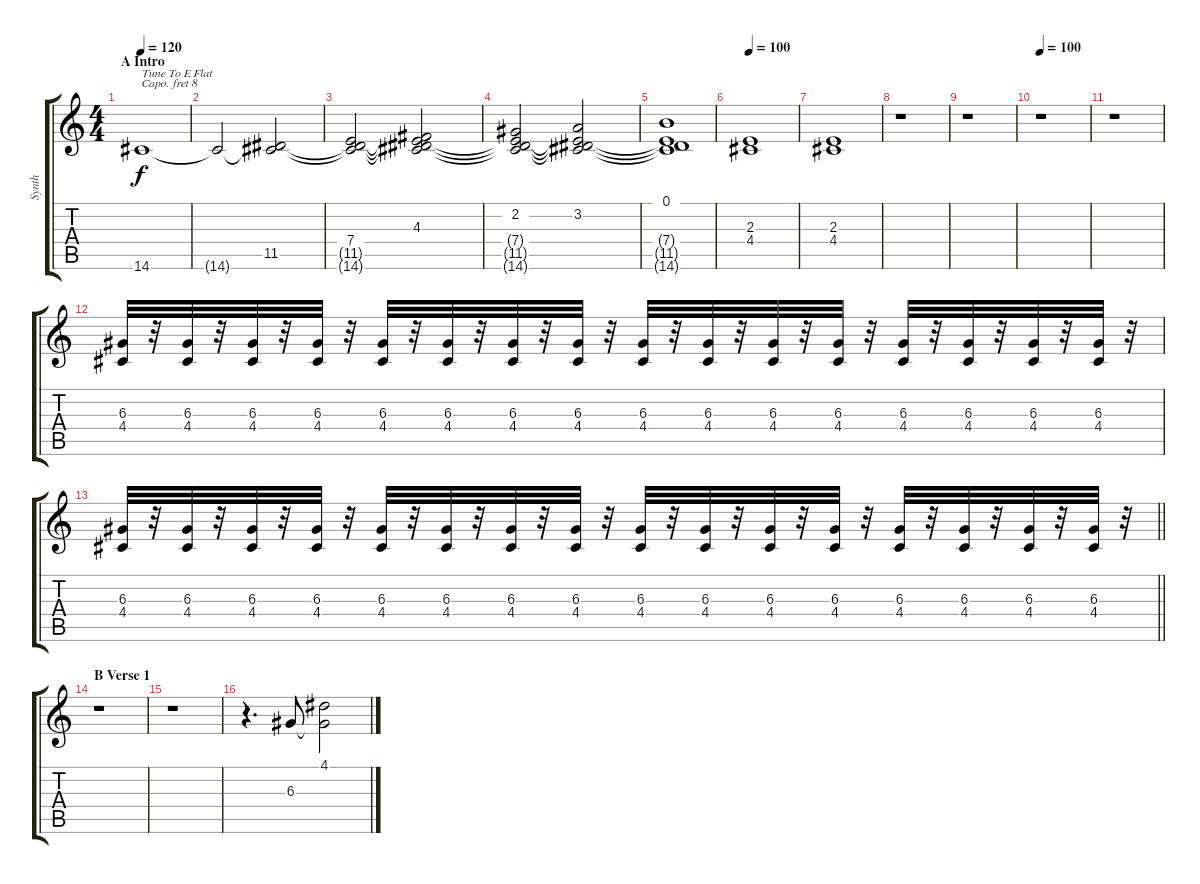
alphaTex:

\track ("Synth" "Synth") {instrument choiraahs}
\staff {score tabs}
\capo 8
\tuning (Eb4 Bb3 Gb3 Db3 Ab2 Eb2) {hide}
\ts (4 4)
\section ("" "A Intro")
\tempo 120
\clef g2
\ks c
14.6.1{txt "Tune To E Flat" dy f instrument choiraahs} |
14.6{t}.2 (11.5 14.6{t}).2 |
(7.4 11.5{t} 14.6{t}).2 (4.3 7.4{t} 11.5{t} 14.6{t}).2 |
(2.2 7.4{t} 11.5{t} 14.6{t}).2 (3.2 7.4{t} 11.5{t} 14.6{t}).2 |
(0.1 7.4{t} 11.5{t} 14.6{t}).1 |
\tempo 100
(2.3 4.4).1 |
(2.3 4.4).1 |
r.1 |
r.1 |
\tempo 100
r.1 |
r.1{volume 11 instrument synthbrass1} |
(6.3 4.4).32{volume 0} r.32{volume 8} (6.3 4.4).32 r.32 (6.3 4.4).32 r.32 (6.3 4.4).32 r.32 (6.3 4.4).32 r.32 (6.3 4.4).32 r.32 (6.3 4.4).32 r.32 (6.3 4.4).32 r.32 (6.3 4.4).32 r.32 (6.3 4.4).32 r.32 (6.3 4.4).32 r.32 (6.3 4.4).32 r.32 (6.3 4.4).32 r.32 (6.3 4.4).32 r.32 (6.3 4.4).32 r.32 (6.3 4.4).32 r.32 |
\barLineRight lightlight
(6.3 4.4).32{volume 2} r.32 (6.3 4.4).32 r.32 (6.3 4.4).32 r.32 (6.3 4.4).32 r.32 (6.3 4.4).32 r.32 (6.3 4.4).32 r.32 (6.3 4.4).32 r.32 (6.3 4.4).32 r.32 (6.3 4.4).32 r.32 (6.3 4.4).32 r.32 (6.3 4.4).32 r.32 (6.3 4.4).32 r.32 (6.3 4.4).32 r.32 (6.3 4.4).32 r.32 (6.3 4.4).32 r.32 (6.3 4.4).32 r.32 |
\section ("" "B Verse 1")
r.1 |
r.1 |
r.4{d volume 10 instrument pad2warm} 6.3.8 (4.1 6.3{t}).2
